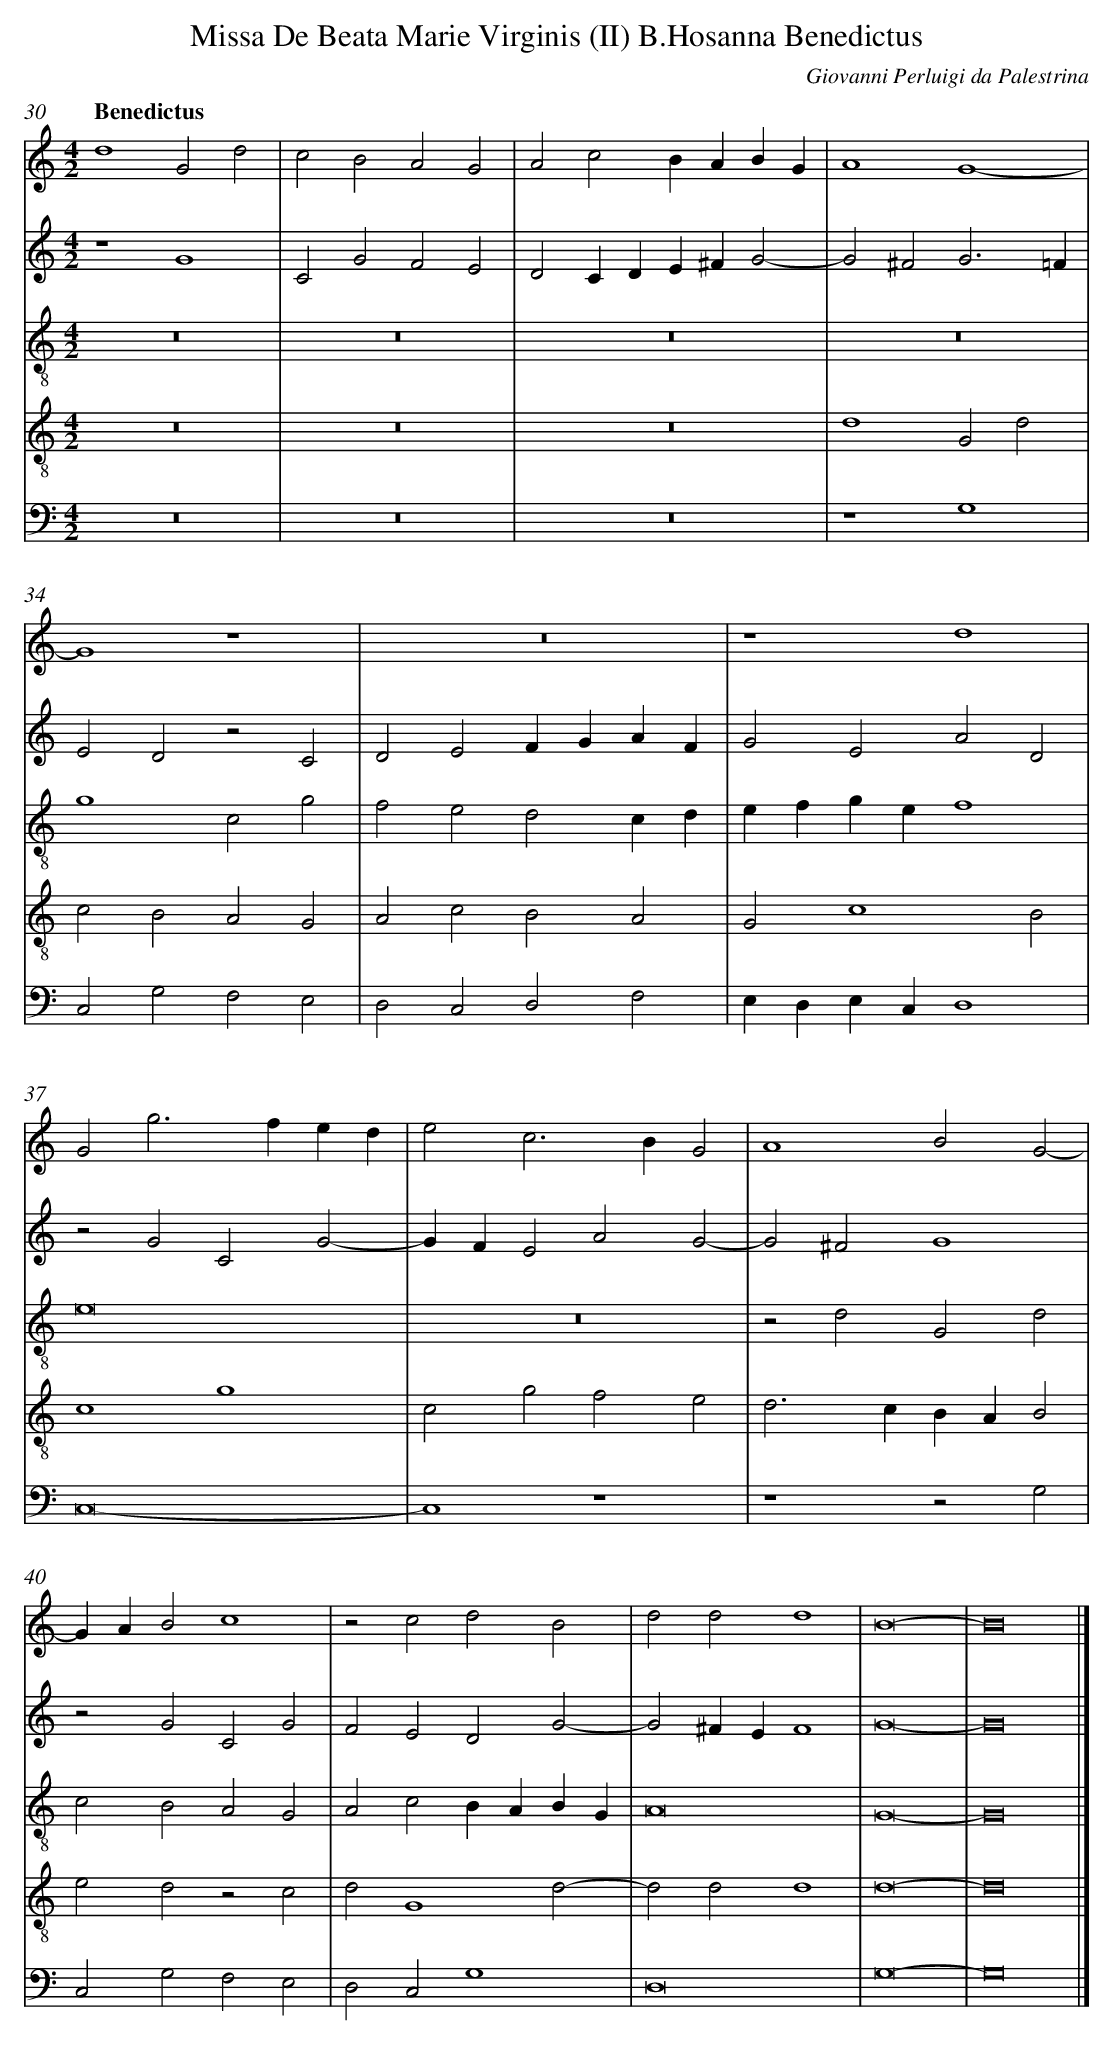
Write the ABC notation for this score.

X:1
T: Missa De Beata Marie Virginis (II) B.Hosanna Benedictus
C: Giovanni Perluigi da Palestrina
L: 1/4
M: 4/2
Q: "Benedictus"
V: 1 clef=treble
V: 2 clef=treble
V: 3 clef=treble-8
V: 4 clef=treble-8
V: 5 clef=bass
K: C
[V:1] d4G2d2 |
[V:2] z4G4 |
[V:3] z8 |
[V:4] z8 |
[V:5] z8 |
[V:1] c2B2A2G2 |
[V:2] C2G2F2E2 |
[V:3] z8 |
[V:4] z8 |
[V:5] z8 |
[V:1] A2c2BABG |
[V:2] D2CDE^FG2- |
[V:3] z8 |
[V:4] z8 |
[V:5] z8 |
[V:1] A4G4- |
[V:2] G2^F2G3=F |
[V:3] z8 |
[V:4] d4G2d2 |
[V:5] z4G,4 |
[V:1] G4z4 |
[V:2] E2D2z2C2 |
[V:3] g4c2g2 |
[V:4] c2B2A2G2 |
[V:5] C,2G,2F,2E,2 |
[V:1] z8 |
[V:2] D2E2FGAF |
[V:3] f2e2d2cd |
[V:4] A2c2B2A2 |
[V:5] D,2C,2D,2F,2 |
[V:1] z4d4 |
[V:2] G2E2A2D2 |
[V:3] efgef4 |
[V:4] G2c4B2 |
[V:5] E,D,E,C,D,4 |
[V:1] G2g2>f2ed |
[V:2] z2G2C2G2- |
[V:3] e8 |
[V:4] c4g4 |
[V:5] C,8- |
[V:1] e2c2>B2G2 |
[V:2] GFE2A2G2- |
[V:3] z8 |
[V:4] c2g2f2e2 |
[V:5] C,4z4 |
[V:1] A4B2G2- |
[V:2] G2^F2G4 |
[V:3] z2d2G2d2 |
[V:4] d2>c2BAB2 |
[V:5] z4z2G,2 |
[V:1] GAB2c4 |
[V:2] z2G2C2G2 |
[V:3] c2B2A2G2 |
[V:4] e2d2z2c2 |
[V:5] C,2G,2F,2E,2 |
[V:1] z2c2d2B2 |
[V:2] F2E2D2G2- |
[V:3] A2c2BABG |
[V:4] d2G4d2- |
[V:5] D,2C,2G,4 |
[V:1] d2d2d4 |
[V:2] G2^FEF4 |
[V:3] A8 |
[V:4] d2d2d4 |
[V:5] D,8 |
[V:1] B8- |
[V:2] G8- |
[V:3] G8- |
[V:4] d8- |
[V:5] G,8- |
[V:1] B8 |]
[V:2] G8 |]
[V:3] G8 |]
[V:4] d8 |]
[V:5] G,8 |]
